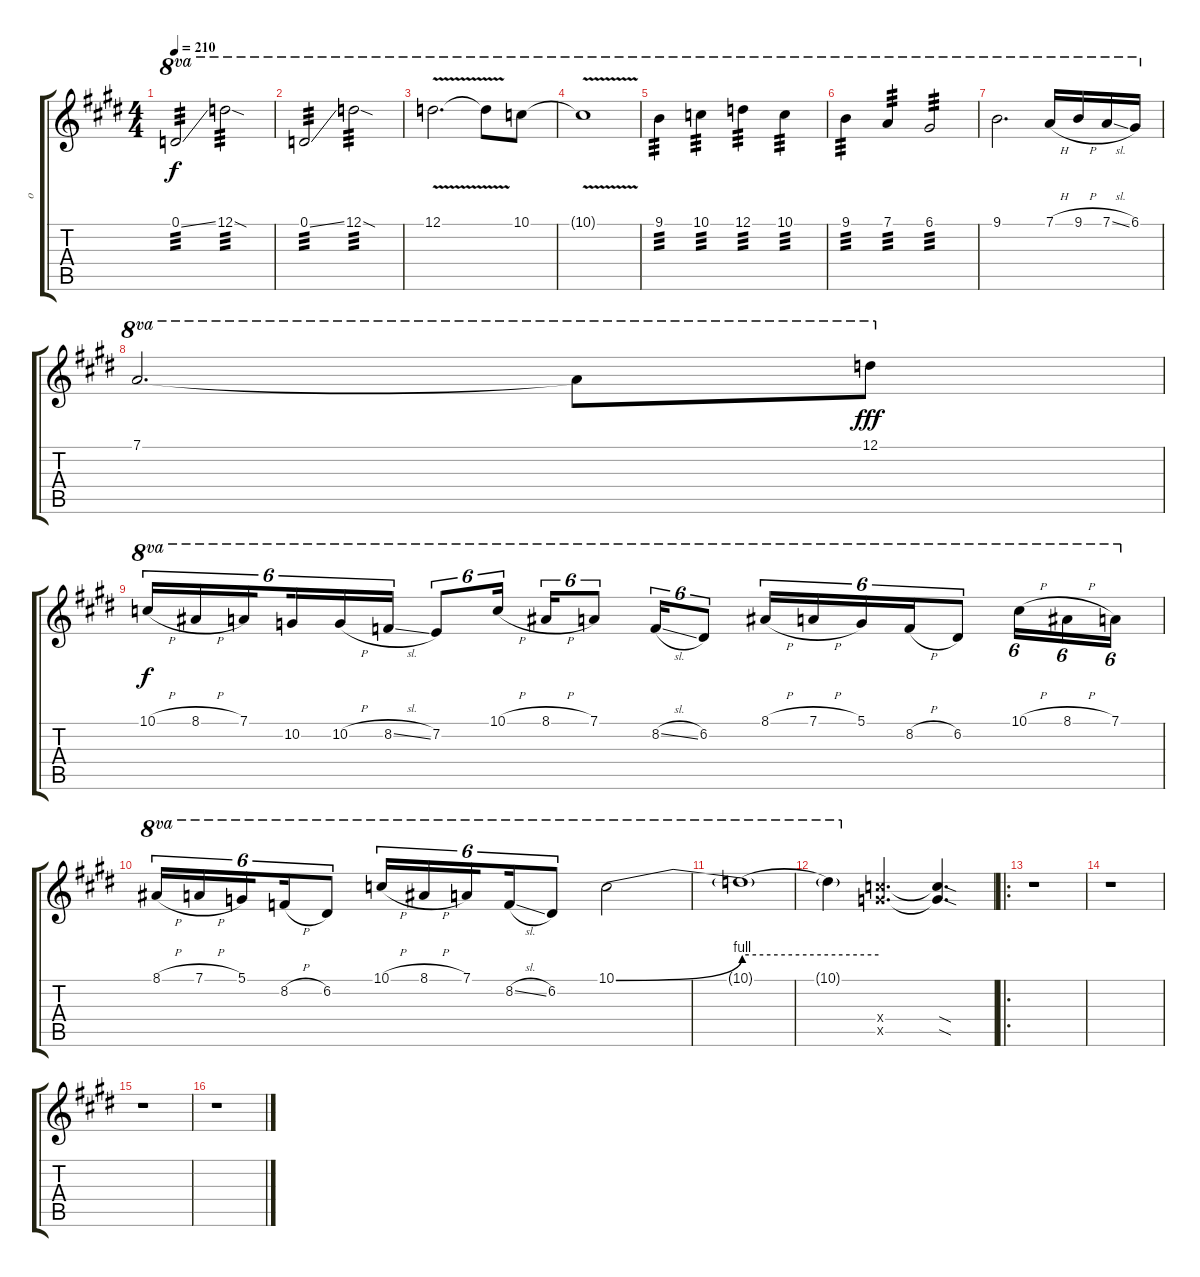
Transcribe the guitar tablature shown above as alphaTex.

\track ("o" "o") {instrument overdrivenguitar}
\staff {score tabs}
\tuning (D4 A3 F3 C3 G2 D2) {hide}
\ts (4 4)
\tempo 210
\clef g2
\ks c#minor
0.1{ss}.2{ot 8va tp 3 dy f} 12.1{sod}.2{ot 8va tp 3} |
0.1{ss}.2{ot 8va tp 3} 12.1{sod}.2{ot 8va tp 3} |
12.1{v}.2{d ot 8va} 12.1{t}.8{ot 8va} 10.1.8{ot 8va} |
10.1{v t}.1{ot 8va} |
9.1.4{ot 8va tp 3} 10.1.4{ot 8va tp 3} 12.1.4{ot 8va tp 3} 10.1.4{ot 8va tp 3} |
9.1.4{ot 8va tp 3} 7.1.4{ot 8va tp 3} 6.1.2{ot 8va tp 3} |
9.1.2{d ot 8va} 7.1{h}.16{ot 8va} 9.1{h}.16{ot 8va} 7.1{sl}.16{ot 8va} 6.1.16{ot 8va} |
7.1.2{d ot 8va} 7.1{t}.8{ot 8va} 12.1.8{ot 8va dy fff} |
10.1{h}.16{tu (6 4) ot 8va dy f} 8.1{h}.16{tu (6 4) ot 8va} 7.1.16{tu (6 4) ot 8va beam splitsecondary} 10.2.16{tu (6 4) ot 8va} 10.2{h}.16{tu (6 4) ot 8va} 8.2{sl}.16{tu (6 4) ot 8va} 7.2.8{tu (6 4) ot 8va} 10.1{h}.16{tu (6 4) ot 8va beam splitsecondary} 8.1{h}.16{tu (6 4) ot 8va} 7.1.8{tu (6 4) ot 8va} 8.2{sl}.16{tu (6 4) ot 8va} 6.2.8{tu (6 4) ot 8va} 8.1{h}.16{tu (6 4) ot 8va} 7.1{h}.16{tu (6 4) ot 8va} 5.1.16{tu (6 4) ot 8va} 8.2{h}.16{tu (6 4) ot 8va} 6.2.8{tu (6 4) ot 8va} 10.1{h}.16{tu (6 4) ot 8va} 8.1{h}.16{tu (6 4) ot 8va} 7.1.16{tu (6 4) ot 8va} |
\ks e
8.1{h}.16{tu (6 4) ot 8va} 7.1{h}.16{tu (6 4) ot 8va} 5.1.16{tu (6 4) ot 8va beam splitsecondary} 8.2{h}.16{tu (6 4) ot 8va} 6.2.8{tu (6 4) ot 8va} 10.1{h}.16{tu (6 4) ot 8va} 8.1{h}.16{tu (6 4) ot 8va} 7.1.16{tu (6 4) ot 8va beam splitsecondary} 8.2{sl}.16{tu (6 4) ot 8va} 6.2.8{tu (6 4) ot 8va} 10.1{be (bend 0 0 60 4)}.2{ot 8va} |
\ks c#minor
10.1{be (hold 0 4 60 4) t}.1{ot 8va} |
10.1{t}.4{ot 8va} (12.4{x} 12.5{x}).4{d} (12.4{sod t} 12.5{sod t}).4{d} |
\ro
r.1 |
r.1 |
r.1 |
r.1
